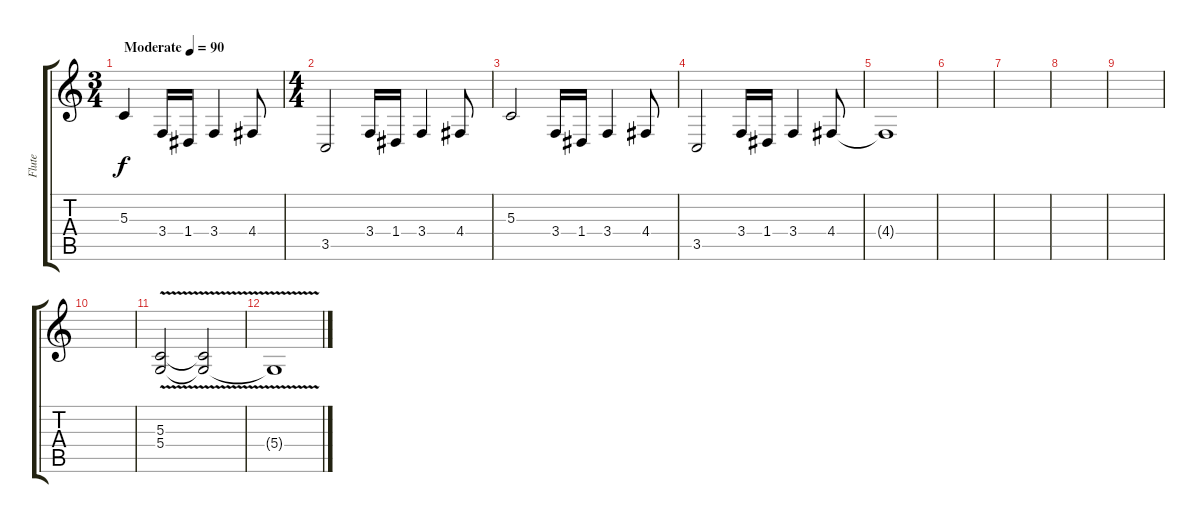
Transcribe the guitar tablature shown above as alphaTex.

\track ("Flute" "Flute") {instrument flute}
\staff {score tabs}
\tuning (E4 B3 G3 D3 A2 E2) {hide}
\ts (3 4)
\tempo (90 "Moderate")
\clef g2
\ks c
5.3.4{dy f instrument flute} 3.4.16 1.4.16 3.4.4 4.4.8 |
\ts (4 4)
3.5.2 3.4.16 1.4.16 3.4.4 4.4.8 |
5.3.2 3.4.16 1.4.16 3.4.4 4.4.8 |
3.5.2 3.4.16 1.4.16 3.4.4 4.4.8 |
4.4{t}.1 |
|
|
|
|
|
(5.3 5.4{v}).2 (5.3{t} 5.4{v t}).2 |
5.4{t}.1
